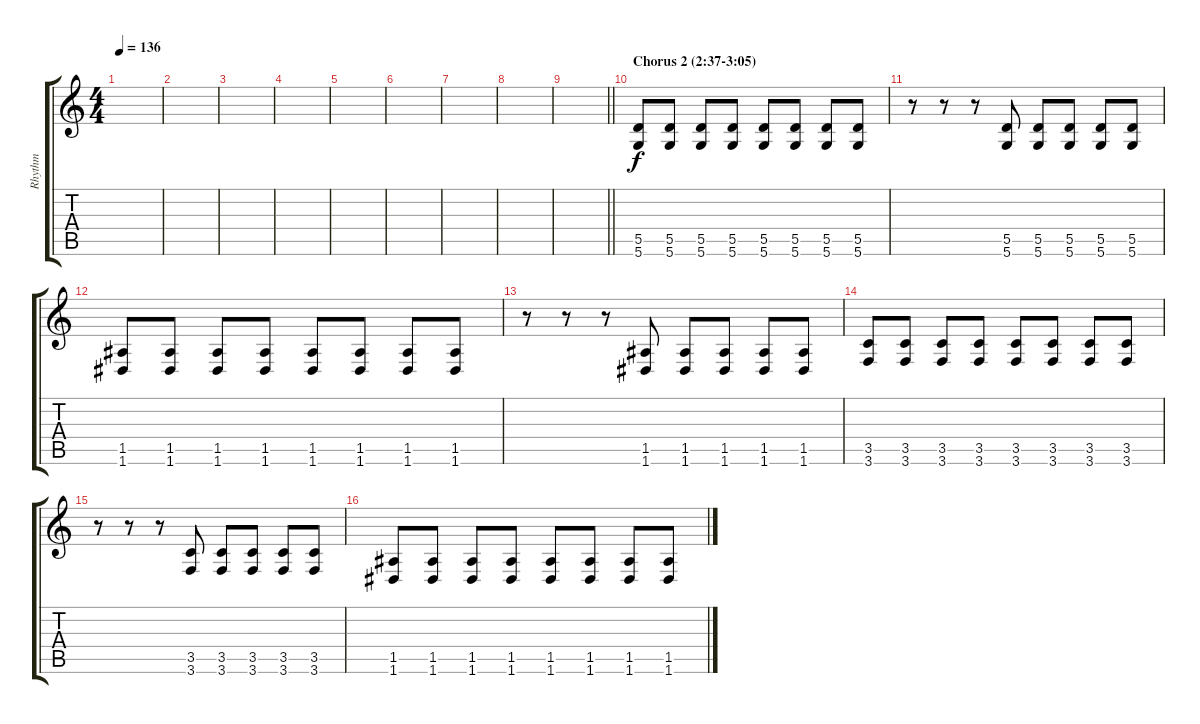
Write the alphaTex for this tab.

\track ("Rhythm" "Rhythm") {instrument distortionguitar}
\staff {score tabs}
\tuning (E4 B3 G3 D3 A2 D2) {hide}
\ts (4 4)
\tempo 136
\clef g2
\ks c
|
|
|
|
|
|
|
|
\barLineRight lightlight
|
\section ("" "Chorus 2 (2:37-3:05)")
(5.5 5.6).8 (5.5 5.6).8 (5.5 5.6).8 (5.5 5.6).8 (5.5 5.6).8 (5.5 5.6).8 (5.5 5.6).8 (5.5 5.6).8 |
r.8 r.8 r.8 (5.5 5.6).8 (5.5 5.6).8 (5.5 5.6).8 (5.5 5.6).8 (5.5 5.6).8 |
(1.5 1.6).8 (1.5 1.6).8 (1.5 1.6).8 (1.5 1.6).8 (1.5 1.6).8 (1.5 1.6).8 (1.5 1.6).8 (1.5 1.6).8 |
r.8 r.8 r.8 (1.5 1.6).8 (1.5 1.6).8 (1.5 1.6).8 (1.5 1.6).8 (1.5 1.6).8 |
(3.5 3.6).8 (3.5 3.6).8 (3.5 3.6).8 (3.5 3.6).8 (3.5 3.6).8 (3.5 3.6).8 (3.5 3.6).8 (3.5 3.6).8 |
r.8 r.8 r.8 (3.5 3.6).8 (3.5 3.6).8 (3.5 3.6).8 (3.5 3.6).8 (3.5 3.6).8 |
(1.5 1.6).8 (1.5 1.6).8 (1.5 1.6).8 (1.5 1.6).8 (1.5 1.6).8 (1.5 1.6).8 (1.5 1.6).8 (1.5 1.6).8
